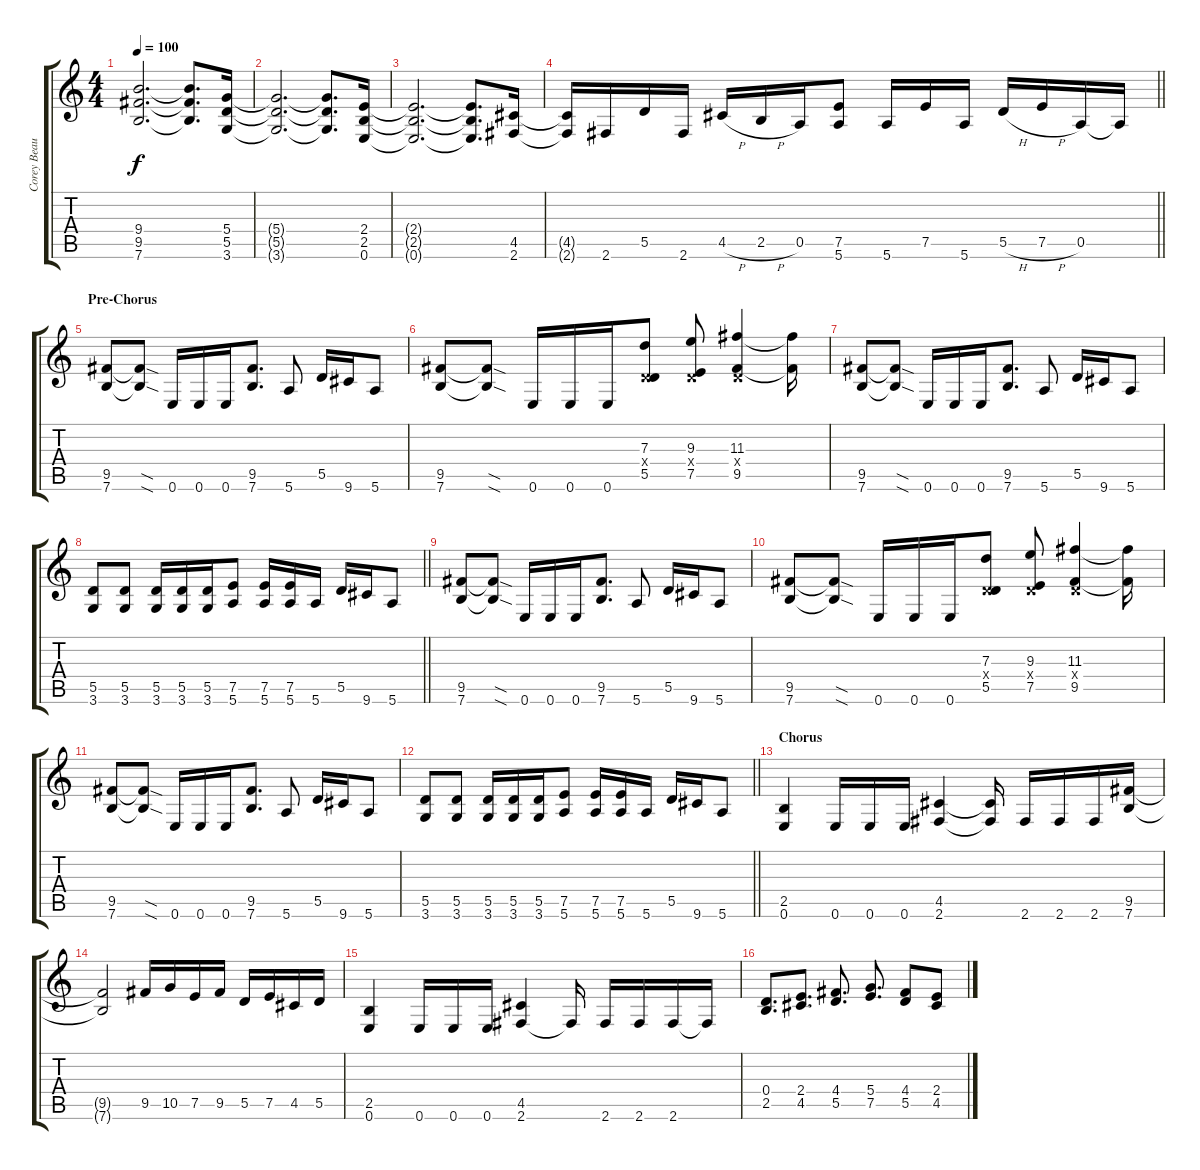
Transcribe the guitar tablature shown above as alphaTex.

\track ("Corey Beaulieu" "Corey Beau") {instrument overdrivenguitar}
\staff {score tabs}
\tuning (E4 B3 G3 D3 A2 E2) {hide}
\ts (4 4)
\tempo 100
\clef g2
\ks c
(9.4{t} 9.5{t} 7.6{t}).2{d dy f} (9.4{t} 9.5{t} 7.6{t}).8{d} (5.4 5.5 3.6).16 |
(5.4{t} 5.5{t} 3.6{t}).2{d} (5.4{t} 5.5{t} 3.6{t}).8{d} (2.4 2.5 0.6).16 |
(2.4{t} 2.5{t} 0.6{t}).2{d} (2.4{t} 2.5{t} 0.6{t}).8{d} (4.5 2.6).16 |
\barLineRight lightlight
(4.5{t} 2.6{t}).16 2.6.16 5.5.16 2.6.16 4.5{h}.16 2.5{h}.16 0.5.16 (7.5 5.6).8 5.6.16 7.5.16 5.6.16 5.5{h}.16 7.5{h}.16 0.5.16 0.5{t}.16 |
\section ("" "Pre-Chorus")
(9.5 7.6).8 (9.5{sod t} 7.6{sod t}).8 0.6.16 0.6.16 0.6.16 (9.5 7.6).8{d} 5.6.8 5.5.16 9.6.16 5.6.8 |
(9.5 7.6).8 (9.5{sod t} 7.6{sod t}).8 0.6.16 0.6.16 0.6.16 (7.3 0.4{x} 5.5).8 (9.3 0.4{x} 7.5).8 (11.3 0.4{x} 9.5).4 (11.3{t} 9.5{t}).16 |
(9.5 7.6).8 (9.5{sod t} 7.6{sod t}).8 0.6.16 0.6.16 0.6.16 (9.5 7.6).8{d} 5.6.8 5.5.16 9.6.16 5.6.8 |
\barLineRight lightlight
(5.5 3.6).8 (5.5 3.6).8 (5.5 3.6).16 (5.5 3.6).16 (5.5 3.6).16 (7.5 5.6).8 (7.5 5.6).16 (7.5 5.6).16 5.6.16 5.5.16 9.6.16 5.6.8 |
(9.5 7.6).8 (9.5{sod t} 7.6{sod t}).8 0.6.16 0.6.16 0.6.16 (9.5 7.6).8{d} 5.6.8 5.5.16 9.6.16 5.6.8 |
(9.5 7.6).8 (9.5{sod t} 7.6{sod t}).8 0.6.16 0.6.16 0.6.16 (7.3 0.4{x} 5.5).8 (9.3 0.4{x} 7.5).8 (11.3 0.4{x} 9.5).4 (11.3{t} 9.5{t}).16 |
(9.5 7.6).8 (9.5{sod t} 7.6{sod t}).8 0.6.16 0.6.16 0.6.16 (9.5 7.6).8{d} 5.6.8 5.5.16 9.6.16 5.6.8 |
\barLineRight lightlight
(5.5 3.6).8 (5.5 3.6).8 (5.5 3.6).16 (5.5 3.6).16 (5.5 3.6).16 (7.5 5.6).8 (7.5 5.6).16 (7.5 5.6).16 5.6.16 5.5.16 9.6.16 5.6.8 |
\section ("" "Chorus")
(2.5 0.6).4 0.6.16 0.6.16 0.6.16 (4.5 2.6).4 (4.5{t} 2.6{t}).16 2.6.16 2.6.16 2.6.16 (9.5 7.6).16 |
(9.5{t} 7.6{t}).2 9.5.16 10.5.16 7.5.16 9.5.16 5.5.16 7.5.16 4.5.16 5.5.16 |
(2.5 0.6).4 0.6.16 0.6.16 0.6.16 (4.5 2.6).4 2.6{t}.16 2.6.16 2.6.16 2.6.16 2.6{t}.16 |
(0.4 2.5).8{d} (2.4 4.5).8{d} (4.4 5.5).8{d} (5.4 7.5).8{d} (4.4 5.5).8 (2.4 4.5).8
